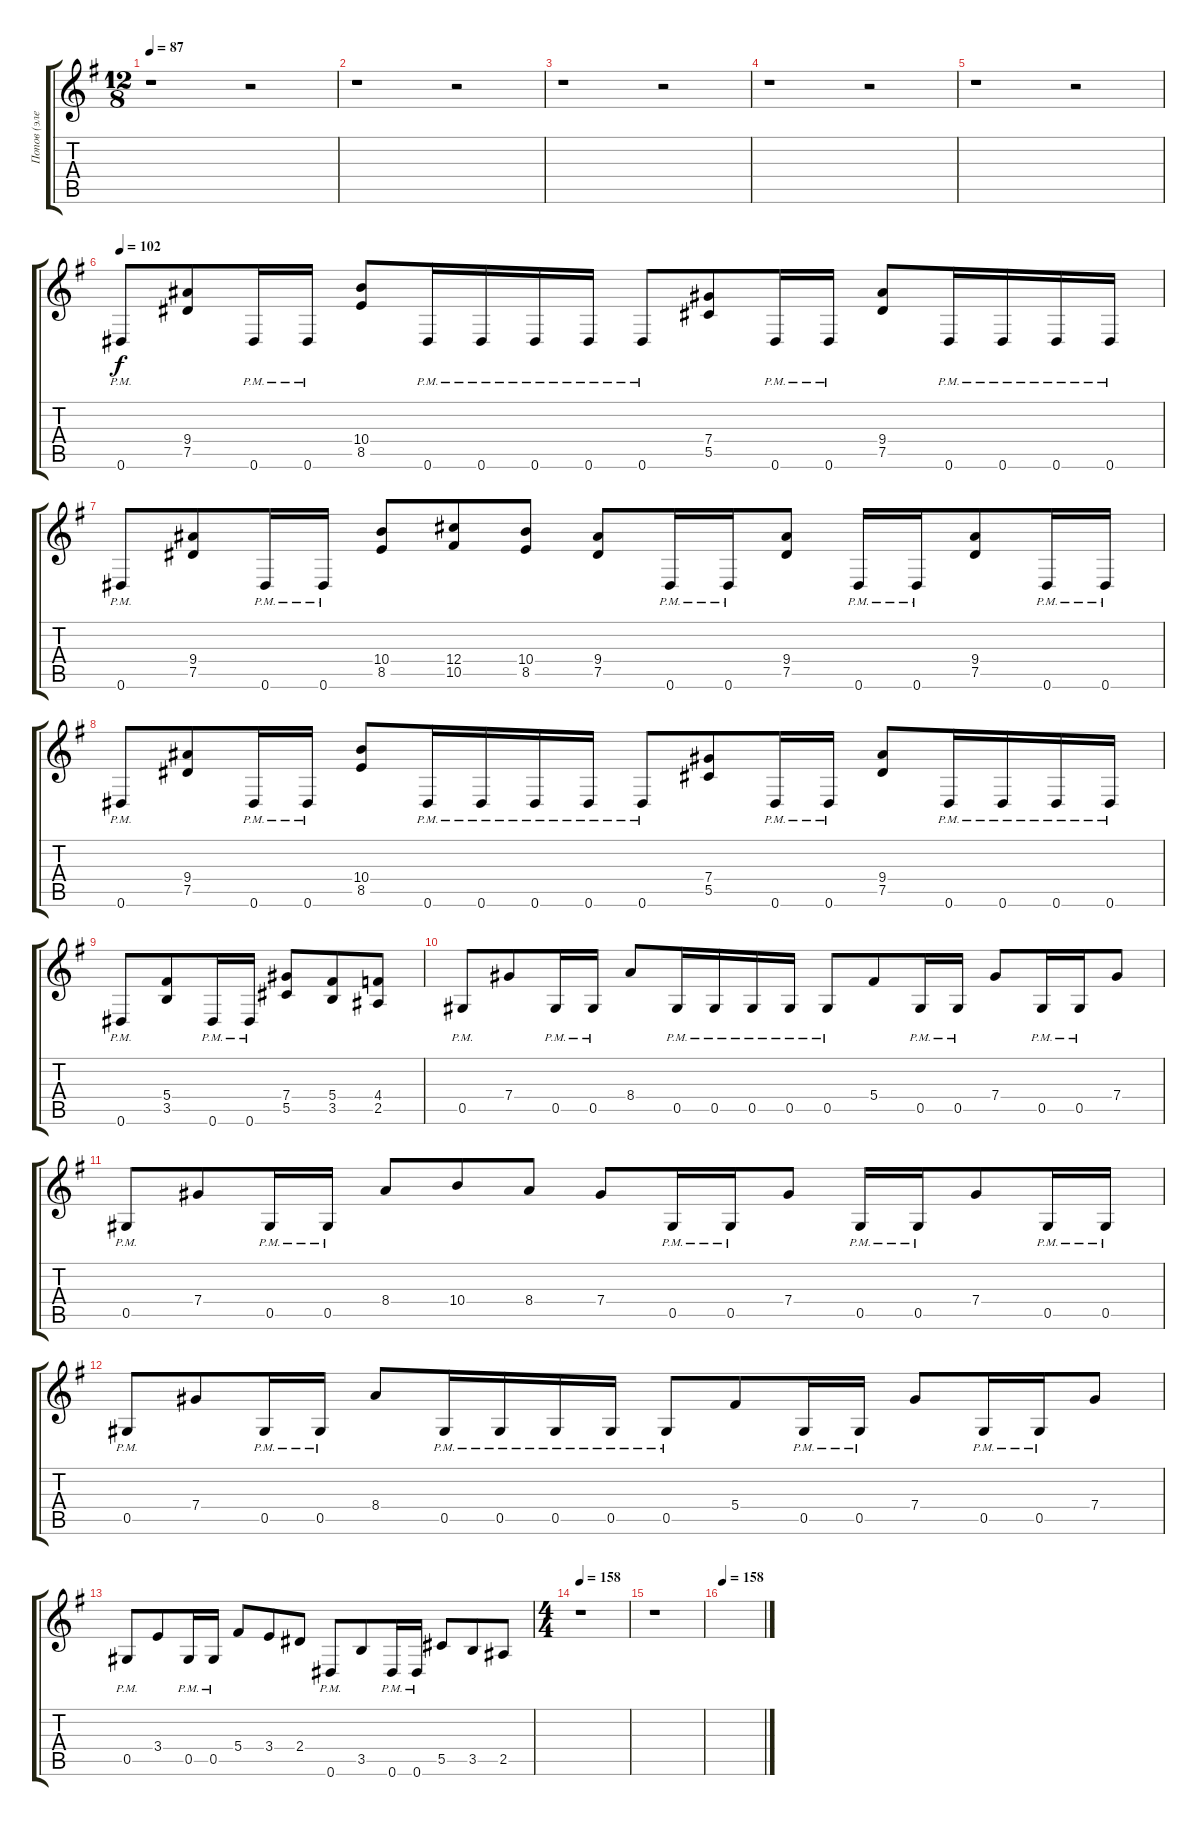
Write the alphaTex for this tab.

\track ("Попов (электро)" "Попов (эле") {instrument distortionguitar}
\staff {score tabs}
\tuning (Eb4 Bb3 Gb3 Db3 Ab2 Eb2) {hide}
\ts (12 8)
\tempo 87
\clef g2
\ks g
r.1{dy f} r.2 |
r.1 r.2 |
r.1 r.2 |
r.1 r.2 |
r.1 r.2 |
\tempo 102
0.6{pm}.8 (9.4 7.5).8 0.6{pm}.16 0.6{pm}.16 (10.4 8.5).8 0.6{pm}.16 0.6{pm}.16 0.6{pm}.16 0.6{pm}.16 0.6{pm}.8 (7.4 5.5).8 0.6{pm}.16 0.6{pm}.16 (9.4 7.5).8 0.6{pm}.16 0.6{pm}.16 0.6{pm}.16 0.6{pm}.16 |
0.6{pm}.8 (9.4 7.5).8 0.6{pm}.16 0.6{pm}.16 (10.4 8.5).8 (12.4 10.5).8 (10.4 8.5).8 (9.4 7.5).8 0.6{pm}.16 0.6{pm}.16 (9.4 7.5).8 0.6{pm}.16 0.6{pm}.16 (9.4 7.5).8 0.6{pm}.16 0.6{pm}.16 |
0.6{pm}.8 (9.4 7.5).8 0.6{pm}.16 0.6{pm}.16 (10.4 8.5).8 0.6{pm}.16 0.6{pm}.16 0.6{pm}.16 0.6{pm}.16 0.6{pm}.8 (7.4 5.5).8 0.6{pm}.16 0.6{pm}.16 (9.4 7.5).8 0.6{pm}.16 0.6{pm}.16 0.6{pm}.16 0.6{pm}.16 |
0.6{pm}.8 (5.4 3.5).8 0.6{pm}.16 0.6{pm}.16 (7.4 5.5).8 (5.4 3.5).8 (4.4 2.5).8 |
0.5{pm}.8 7.4.8 0.5{pm}.16 0.5{pm}.16 8.4.8 0.5{pm}.16 0.5{pm}.16 0.5{pm}.16 0.5{pm}.16 0.5{pm}.8 5.4.8 0.5{pm}.16 0.5{pm}.16 7.4.8 0.5{pm}.16 0.5{pm}.16 7.4.8 |
0.5{pm}.8 7.4.8 0.5{pm}.16 0.5{pm}.16 8.4.8 10.4.8 8.4.8 7.4.8 0.5{pm}.16 0.5{pm}.16 7.4.8 0.5{pm}.16 0.5{pm}.16 7.4.8 0.5{pm}.16 0.5{pm}.16 |
0.5{pm}.8 7.4.8 0.5{pm}.16 0.5{pm}.16 8.4.8 0.5{pm}.16 0.5{pm}.16 0.5{pm}.16 0.5{pm}.16 0.5{pm}.8 5.4.8 0.5{pm}.16 0.5{pm}.16 7.4.8 0.5{pm}.16 0.5{pm}.16 7.4.8 |
0.5{pm}.8 3.4.8 0.5{pm}.16 0.5{pm}.16 5.4.8 3.4.8 2.4.8 0.6{pm}.8 3.5.8 0.6{pm}.16 0.6{pm}.16 5.5.8 3.5.8 2.5.8 |
\ts (4 4)
\tempo 158
r.1 |
r.1 |
\tempo 158
